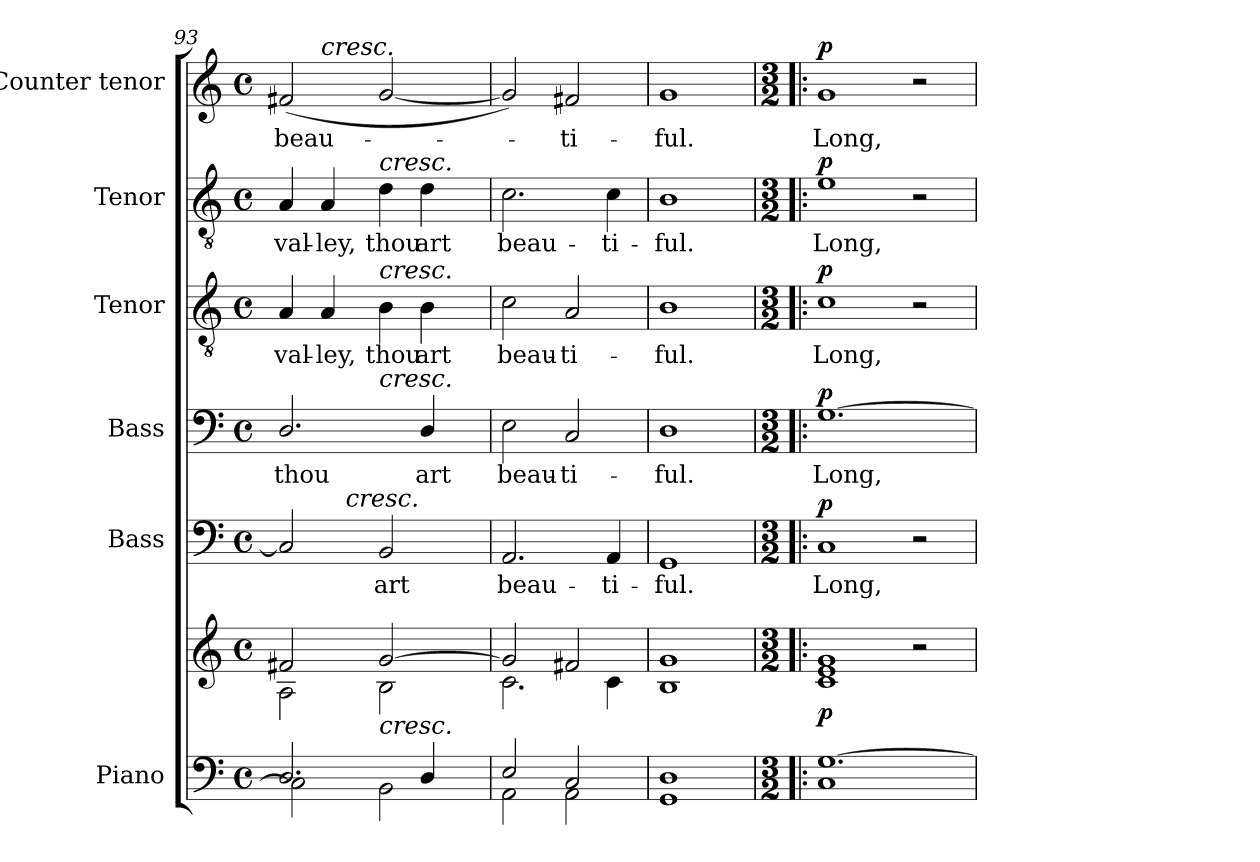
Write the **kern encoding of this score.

**kern	**kern	**dynam	**kern	**text	**dynam	**kern	**text	**dynam	**kern	**text	**dynam	**kern	**text	**dynam	**kern	**text	**dynam
*part6	*part6	*part6	*part5	*part5	*part5	*part4	*part4	*part4	*part3	*part3	*part3	*part2	*part2	*part2	*part1	*part1	*part1
*staff7	*staff6	*staff6/7	*staff5	*staff5	*staff5	*staff4	*staff4	*staff4	*staff3	*staff3	*staff3	*staff2	*staff2	*staff2	*staff1	*staff1	*staff1
*I"Piano	*	*	*I"Bass	*	*	*I"Bass	*	*	*I"Tenor	*	*	*I"Tenor	*	*	*I"Counter tenor	*	*
*I'Pno.	*	*	*I'B.	*	*	*I'B.	*	*	*I'T.	*	*	*I'T.	*	*	*	*	*
*clefF4	*clefG2	*	*clefF4	*	*	*clefF4	*	*	*clefGv2	*	*	*clefGv2	*	*	*clefG2	*	*
*	*	*	*	*	*	*	*	*	*ITrd7c12	*	*	*ITrd7c12	*	*	*	*	*
*k[]	*k[]	*	*k[]	*	*	*k[]	*	*	*k[]	*	*	*k[]	*	*	*k[]	*	*
*C:	*C:	*	*C:	*	*	*C:	*	*	*C:	*	*	*C:	*	*	*C:	*	*
*M4/4	*M4/4	*	*M4/4	*	*	*M4/4	*	*	*M4/4	*	*	*M4/4	*	*	*M4/4	*	*
*met(c)	*met(c)	*	*met(c)	*	*	*met(c)	*	*	*met(c)	*	*	*met(c)	*	*	*met(c)	*	*
=93	=93	=93	=93	=93	=93	=93	=93	=93	=93	=93	=93	=93	=93	=93	=93	=93	=93
*^	*^	*	*	*	*	*	*	*	*	*	*	*	*	*	*	*	*
!	!	!	!	!	!	!	!	!	!LO:LY:b:color=#000000	!	!	!	!	!	!	!	!	!	!
!	!	!	!	!	!	!	!	!	!	!	!	!LO:LY:b:color=#000000	!	!	!	!	!	!	!
!	!	!	!	!	!	!	!	!	!	!	!	!	!	!	!LO:LY:b:color=#000000	!	!	!	!
!	!	!	!	!	!	!	!	!	!	!	!	!	!	!	!	!	!	!LO:LY:b:color=#000000	!
*	*	*	*	*	*^	*	*	*^	*	*	*	*	*	*	*	*	*^	*	*
2.Di/	2Ci\]	2f#Xi/	2Ai\	.	2Ci/]	4ryy	.	.	2.Di/	2ryy	thou	.	4AAi/	val-	.	4AAi/	val-	.	(2f#Xi/	4ryy	beau-	.
!	!	!	!	!	!	!	!	!	!	!	!	!	!	!LO:LY:b:color=#000000	!	!	!	!	!	!	!	!
!	!	!	!	!	!	!	!	!	!	!	!	!	!	!	!	!	!	!	!	!LO:TX:a:i:t=cresc.	!	!
!	!	!	!	!	!	!	!	!	!	!	!	!	!	!	!	!	!LO:LY:b:color=#000000	!	!	!	!	!
.	.	.	.	.	.	16ryy	.	.	.	.	.	.	4AAi/	-ley,	.	4AAi/	-ley,	.	.	2.ryy	.	.
.	.	.	.	.	.	128ryy	.	.	.	.	.	.	.	.	.	.	.	.	.	.	.	.
.	.	.	.	.	.	512ryy	.	.	.	.	.	.	.	.	.	.	.	.	.	.	.	.
!	!	!	!	!	!	!LO:TX:a:i:t=cresc.	!	!	!	!	!	!	!	!	!	!	!	!	!	!	!	!
.	.	.	.	.	.	2ryy	.	.	.	.	.	.	.	.	.	.	.	.	.	.	.	.
!	!	!	!	!	!	!	!LO:LY:b:color=#000000	!	!	!	!	!	!	!	!	!	!	!	!	!	!	!
!	!	!	!	!	!	!	!	!	!	!	!	!	!	!LO:LY:b:color=#000000	!	!	!	!	!	!	!	!
!	!	!	!	!	!	!	!	!	!	!	!	!	!	!	!	!LO:TX:a:i:t=cresc.	!	!	!	!	!	!
!	!	!	!	!	!	!	!	!	!	!	!	!	!LO:TX:a:i:t=cresc.	!	!	!	!	!	!	!	!	!
!	!	!	!	!	!	!	!	!	!	!LO:TX:a:i:t=cresc.	!	!	!	!	!	!	!	!	!	!	!	!
!	!	!LO:TX:b:i:t=cresc.	!	!	!	!	!	!	!	!	!	!	!	!	!	!	!	!	!	!	!	!
!	!	!	!	!	!	!	!	!	!	!	!	!	!	!	!	!	!LO:LY:b:color=#000000	!	!	!	!	!
.	2BBi\	[2gi/	2Bi\	.	2BBi/	.	art	.	.	2ryy	.	.	4BBi\	thou	.	4Di\	thou	.	[2gi/	.	.	.
!	!	!	!	!	!	!	!	!	!	!	!LO:LY:b:color=#000000	!	!	!	!	!	!	!	!	!	!	!
!	!	!	!	!	!	!	!	!	!	!	!	!	!	!LO:LY:b:color=#000000	!	!	!	!	!	!	!	!
!	!	!	!	!	!	!	!	!	!	!	!	!	!	!	!	!	!LO:LY:b:color=#000000	!	!	!	!	!
4Di/	.	.	.	.	.	.	.	.	4Di/	.	art	.	4BBi\	art	.	4Di\	art	.	.	.	.	.
.	.	.	.	.	.	8ryy	.	.	.	.	.	.	.	.	.	.	.	.	.	.	.	.
.	.	.	.	.	.	32ryy	.	.	.	.	.	.	.	.	.	.	.	.	.	.	.	.
.	.	.	.	.	.	64ryy	.	.	.	.	.	.	.	.	.	.	.	.	.	.	.	.
.	.	.	.	.	.	256.ryy	.	.	.	.	.	.	.	.	.	.	.	.	.	.	.	.
*	*	*	*	*	*v	*v	*	*	*	*	*	*	*	*	*	*	*	*	*v	*v	*	*
*	*	*	*	*	*	*	*	*v	*v	*	*	*	*	*	*	*	*	*	*	*
=94	=94	=94	=94	=94	=94	=94	=94	=94	=94	=94	=94	=94	=94	=94	=94	=94	=94	=94	=94
*	*	*	*	*	*^	*	*	*^	*	*	*	*	*	*	*	*	*^	*	*
!	!	!	!	!	!	!	!LO:LY:b:color=#000000	!	!	!	!	!	!	!	!	!	!	!	!	!	!	!
*	*	*	*	*	*v	*v	*	*	*	*	*	*	*	*	*	*	*	*	*v	*v	*	*
*	*	*	*	*	*	*	*	*v	*v	*	*	*	*	*	*	*	*	*	*	*
*	*	*	*	*	*^	*	*	*^	*	*	*	*	*	*	*	*	*^	*	*
!	!	!	!	!	!	!	!	!	!	!	!LO:LY:b:color=#000000	!	!	!	!	!	!	!	!	!	!	!
*	*	*	*	*	*v	*v	*	*	*	*	*	*	*	*	*	*	*	*	*v	*v	*	*
*	*	*	*	*	*	*	*	*v	*v	*	*	*	*	*	*	*	*	*	*	*
*	*	*	*	*	*^	*	*	*^	*	*	*	*	*	*	*	*	*^	*	*
!	!	!	!	!	!	!	!	!	!	!	!	!	!	!LO:LY:b:color=#000000	!	!	!	!	!	!	!	!
*	*	*	*	*	*v	*v	*	*	*	*	*	*	*	*	*	*	*	*	*v	*v	*	*
*	*	*	*	*	*	*	*	*v	*v	*	*	*	*	*	*	*	*	*	*	*
*	*	*	*	*	*^	*	*	*^	*	*	*	*	*	*	*	*	*^	*	*
!	!	!	!	!	!	!	!	!	!	!	!	!	!	!	!	!	!LO:LY:b:color=#000000	!	!	!	!	!
*	*	*	*	*	*v	*v	*	*	*	*	*	*	*	*	*	*	*	*	*v	*v	*	*
*	*	*	*	*	*	*	*	*v	*v	*	*	*	*	*	*	*	*	*	*	*
2Ei/	2AAi\	2gi/]	2.ci\	.	2.AAi/	beau-	.	2Ei\	beau-	.	2Ci\	beau-	.	2.Ci\	beau-	.	2gi/])	.	.
!	!	!	!	!	!	!	!	!	!LO:LY:b:color=#000000	!	!	!	!	!	!	!	!	!	!
!	!	!	!	!	!	!	!	!	!	!	!	!LO:LY:b:color=#000000	!	!	!	!	!	!	!
!	!	!	!	!	!	!	!	!	!	!	!	!	!	!	!	!	!	!LO:LY:b:color=#000000	!
2Ci/	2AAi\	2f#Xi/	.	.	.	.	.	2Ci/	-ti-	.	2AAi/	-ti-	.	.	.	.	2f#Xi/	-ti-	.
!	!	!	!	!	!	!LO:LY:b:color=#000000	!	!	!	!	!	!	!	!	!	!	!	!	!
!	!	!	!	!	!	!	!	!	!	!	!	!	!	!	!LO:LY:b:color=#000000	!	!	!	!
.	.	.	4ci\	.	4AAi/	-ti-	.	.	.	.	.	.	.	4Ci\	-ti-	.	.	.	.
=95	=95	=95	=95	=95	=95	=95	=95	=95	=95	=95	=95	=95	=95	=95	=95	=95	=95	=95	=95
!	!	!	!	!	!	!LO:LY:b:color=#000000	!	!	!	!	!	!	!	!	!	!	!	!	!
!	!	!	!	!	!	!	!	!	!LO:LY:b:color=#000000	!	!	!	!	!	!	!	!	!	!
!	!	!	!	!	!	!	!	!	!	!	!	!LO:LY:b:color=#000000	!	!	!	!	!	!	!
!	!	!	!	!	!	!	!	!	!	!	!	!	!	!	!LO:LY:b:color=#000000	!	!	!	!
!	!	!	!	!	!	!	!	!	!	!	!	!	!	!	!	!	!	!LO:LY:b:color=#000000	!
1Di	1GGi	1gi	1Bi	.	1GGi	-ful.	.	1Di	-ful.	.	1BBi	-ful.	.	1BBi	-ful.	.	1gi	-ful.	.
*	*	*v	*v	*	*	*	*	*	*	*	*	*	*	*	*	*	*	*	*
!!LO:PB:g=z
=96!|:	=96!|:	=96!|:	=96!|:	=96!|:	=96!|:	=96!|:	=96!|:	=96!|:	=96!|:	=96!|:	=96!|:	=96!|:	=96!|:	=96!|:	=96!|:	=96!|:	=96!|:	=96!|:
*M3/2	*	*M3/2	*	*M3/2	*	*	*M3/2	*	*	*M3/2	*	*	*M3/2	*	*	*M3/2	*	*
*	*	*^	*	*	*	*	*	*	*	*	*	*	*	*	*	*	*	*
!	!	!	!	!	!	!LO:LY:b:color=#000000	!	!	!	!	!	!	!	!	!	!	!	!	!
*	*	*v	*v	*	*	*	*	*	*	*	*	*	*	*	*	*	*	*	*
*	*	*^	*	*	*	*	*	*	*	*	*	*	*	*	*	*	*	*
!	!	!	!	!	!	!	!	!	!LO:LY:b:color=#000000	!	!	!	!	!	!	!	!	!	!
*	*	*v	*v	*	*	*	*	*	*	*	*	*	*	*	*	*	*	*	*
*	*	*^	*	*	*	*	*	*	*	*	*	*	*	*	*	*	*	*
!	!	!	!	!	!	!	!	!	!	!	!	!LO:LY:b:color=#000000	!	!	!	!	!	!	!
*	*	*v	*v	*	*	*	*	*	*	*	*	*	*	*	*	*	*	*	*
*	*	*^	*	*	*	*	*	*	*	*	*	*	*	*	*	*	*	*
!	!	!	!	!	!	!	!	!	!	!	!	!	!	!	!LO:LY:b:color=#000000	!	!	!	!
*	*	*v	*v	*	*	*	*	*	*	*	*	*	*	*	*	*	*	*	*
*	*	*	*	*	*	*	*	*	*	*	*	*	*	*	*	*MM120	*	*
*	*	*^	*	*	*	*	*	*	*	*	*	*	*	*	*	*	*	*
!	!	!	!	!	!	!	!	!	!	!	!	!	!	!	!	!	!	!LO:LY:b:color=#000000	!
*	*	*v	*v	*	*	*	*	*	*	*	*	*	*	*	*	*	*	*	*
[1.Gi	1Ci	1ci 1ei 1gi	p	1Ci	Long,	p	[1.Gi	Long,	p	1Ci	Long,	p	1Ei	Long,	p	1gi	Long,	p
.	2ryy	2r	.	2r	.	.	.	.	.	2r	.	.	2r	.	.	2r	.	.
*v	*v	*	*	*	*	*	*	*	*	*	*	*	*	*	*	*	*	*
=	=	=	=	=	=	=	=	=	=	=	=	=	=	=	=	=	=
*-	*-	*-	*-	*-	*-	*-	*-	*-	*-	*-	*-	*-	*-	*-	*-	*-	*-
